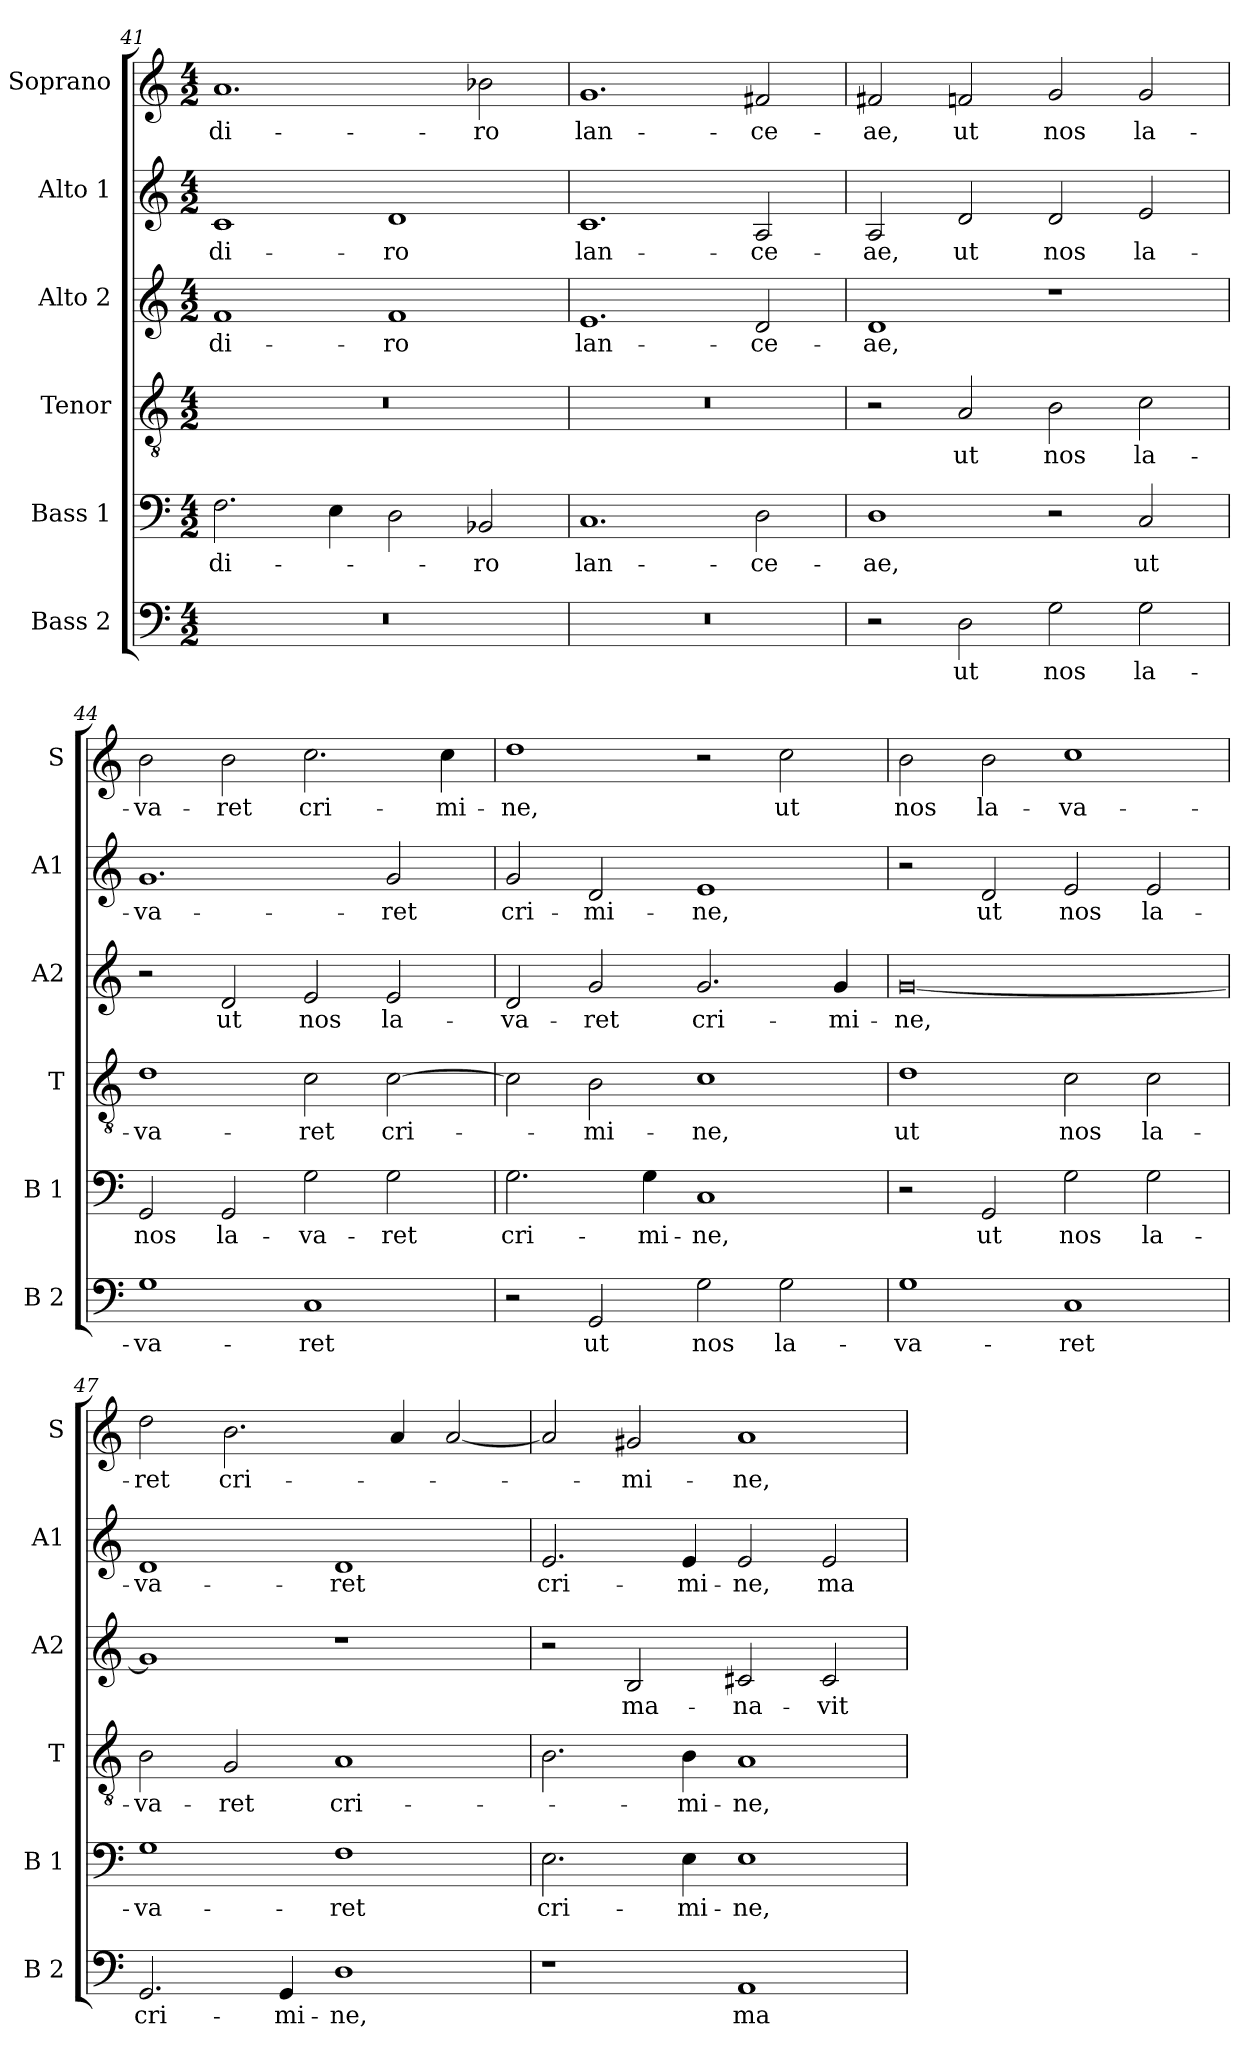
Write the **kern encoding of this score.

**kern	**text	**kern	**text	**kern	**text	**kern	**text	**kern	**text	**kern	**text
*part6	*part6	*part5	*part5	*part4	*part4	*part3	*part3	*part2	*part2	*part1	*part1
*staff6	*staff6	*staff5	*staff5	*staff4	*staff4	*staff3	*staff3	*staff2	*staff2	*staff1	*staff1
*I"Bass 2	*	*I"Bass 1	*	*I"Tenor	*	*I"Alto 2	*	*I"Alto 1	*	*I"Soprano	*
*I'B 2	*	*I'B 1	*	*I'T	*	*I'A2	*	*I'A1	*	*I'S	*
*clefF4	*	*clefF4	*	*clefGv2	*	*clefG2	*	*clefG2	*	*clefG2	*
*M4/2	*	*M4/2	*	*M4/2	*	*M4/2	*	*M4/2	*	*M4/2	*
=41	=41	=41	=41	=41	=41	=41	=41	=41	=41	=41	=41
!LO:N:vis=1	!	!	!LO:LY:b:cj	!LO:N:vis=1	!	!	!LO:LY:b:cj	!	!LO:LY:b:cj	!	!LO:LY:b:cj
0r	.	2.F\	di-	0r	.	1f	di-	1c	di-	1.a	di-
.	.	4E\	.	.	.	.	.	.	.	.	.
!	!	!	!	!	!	!	!LO:LY:b:cj	!	!LO:LY:b:cj	!	!
.	.	2D\	.	.	.	1f	-ro	1d	-ro	.	.
!	!	!	!LO:LY:b:cj	!	!	!	!	!	!	!	!LO:LY:b:cj
.	.	2BB-X/	-ro	.	.	.	.	.	.	2b-X\	-ro
=42	=42	=42	=42	=42	=42	=42	=42	=42	=42	=42	=42
!LO:N:vis=1	!	!	!LO:LY:b:cj	!LO:N:vis=1	!	!	!LO:LY:b:cj	!	!LO:LY:b:cj	!	!LO:LY:b:cj
0r	.	1.C	lan-	0r	.	1.e	lan-	1.c	lan-	1.g	lan-
!	!	!	!LO:LY:b:cj	!	!	!	!LO:LY:b:cj	!	!LO:LY:b:cj	!	!LO:LY:b:cj
.	.	2D\	-ce-	.	.	2d/	-ce-	2A/	-ce-	2f#X/	-ce-
!!LO:PB:g=z
=43	=43	=43	=43	=43	=43	=43	=43	=43	=43	=43	=43
!	!	!	!LO:LY:b:cj	!	!	!	!LO:LY:b:cj	!	!LO:LY:b:cj	!	!LO:LY:b:cj
2r	.	1D	-ae,	2r	.	1d	-ae,	2A/	-ae,	2f#X/	-ae,
!	!LO:LY:b:cj	!	!	!	!LO:LY:b:cj	!	!	!	!LO:LY:b:cj	!	!LO:LY:b:cj
2D\	ut	.	.	2A/	ut	.	.	2d/	ut	2fn/	ut
!	!LO:LY:b:cj	!	!	!	!LO:LY:b:cj	!	!	!	!LO:LY:b:cj	!	!LO:LY:b:cj
2G\	nos	2r	.	2B\	nos	1r	.	2d/	nos	2g/	nos
!	!LO:LY:b:cj	!	!LO:LY:b:cj	!	!LO:LY:b:cj	!	!	!	!LO:LY:b:cj	!	!LO:LY:b:cj
2G\	la-	2C/	ut	2c\	la-	.	.	2e/	la-	2g/	la-
=44	=44	=44	=44	=44	=44	=44	=44	=44	=44	=44	=44
!	!LO:LY:b:cj	!	!LO:LY:b:cj	!	!LO:LY:b:cj	!	!	!	!LO:LY:b:cj	!	!LO:LY:b:cj
1G	-va-	2GG/	nos	1d	-va-	2r	.	1.g	-va-	2b\	-va-
!	!	!	!LO:LY:b:cj	!	!	!	!LO:LY:b:cj	!	!	!	!LO:LY:b:cj
.	.	2GG/	la-	.	.	2d/	ut	.	.	2b\	-ret
!	!LO:LY:b:cj	!	!LO:LY:b:cj	!	!LO:LY:b:cj	!	!LO:LY:b:cj	!	!	!	!LO:LY:b:cj
1C	-ret	2G\	-va-	2c\	-ret	2e/	nos	.	.	2.cc\	cri-
!	!	!	!LO:LY:b:cj	!	!LO:LY:b:cj	!	!LO:LY:b:cj	!	!LO:LY:b:cj	!	!
.	.	2G\	-ret	[>2c\	cri-	2e/	la-	2g/	-ret	.	.
!	!	!	!	!	!	!	!	!	!	!	!LO:LY:b:cj
.	.	.	.	.	.	.	.	.	.	4cc\	-mi-
=45	=45	=45	=45	=45	=45	=45	=45	=45	=45	=45	=45
!	!	!	!LO:LY:b:cj	!	!	!	!LO:LY:b:cj	!	!LO:LY:b:cj	!	!LO:LY:b:cj
2r	.	2.G\	cri-	2c\]	.	2d/	-va-	2g/	cri-	1dd	-ne,
!	!LO:LY:b:cj	!	!	!	!LO:LY:b:cj	!	!LO:LY:b:cj	!	!LO:LY:b:cj	!	!
2GG/	ut	.	.	2B\	-mi-	2g/	-ret	2d/	-mi-	.	.
!	!	!	!LO:LY:b	!	!	!	!	!	!	!	!
.	.	4G\	-mi-	.	.	.	.	.	.	.	.
!	!LO:LY:b:cj	!	!LO:LY:b:rj	!	!LO:LY:b:cj	!	!LO:LY:b:cj	!	!LO:LY:b:cj	!	!
2G\	nos	1C	-ne,	1c	-ne,	2.g/	cri-	1e	-ne,	2r	.
!	!LO:LY:b:cj	!	!	!	!	!	!	!	!	!	!LO:LY:b:cj
2G\	la-	.	.	.	.	.	.	.	.	2cc\	ut
!	!	!	!	!	!	!	!LO:LY:b:cj	!	!	!	!
.	.	.	.	.	.	4g/	-mi-	.	.	.	.
=46	=46	=46	=46	=46	=46	=46	=46	=46	=46	=46	=46
!	!LO:LY:b:cj	!	!	!	!LO:LY:b:cj	!	!LO:LY:b:cj	!	!	!	!LO:LY:b:cj
1G	-va-	2r	.	1d	ut	[<0g	-ne,	2r	.	2b\	nos
!	!	!	!LO:LY:b:cj	!	!	!	!	!	!LO:LY:b:cj	!	!LO:LY:b:cj
.	.	2GG/	ut	.	.	.	.	2d/	ut	2b\	la-
!	!LO:LY:b:cj	!	!LO:LY:b:cj	!	!LO:LY:b:cj	!	!	!	!LO:LY:b:cj	!	!LO:LY:b:cj
1C	-ret	2G\	nos	2c\	nos	.	.	2e/	nos	1cc	-va-
!	!	!	!LO:LY:b:cj	!	!LO:LY:b:cj	!	!	!	!LO:LY:b:cj	!	!
.	.	2G\	la-	2c\	la-	.	.	2e/	la-	.	.
=47	=47	=47	=47	=47	=47	=47	=47	=47	=47	=47	=47
!	!LO:LY:b:cj	!	!LO:LY:b:cj	!	!LO:LY:b:cj	!	!	!	!LO:LY:b:cj	!	!LO:LY:b:cj
2.GG/	cri-	1G	-va-	2B\	-va-	1g]	.	1d	-va-	2dd\	-ret
!	!	!	!	!	!LO:LY:b:cj	!	!	!	!	!	!LO:LY:b:cj
.	.	.	.	2G/	-ret	.	.	.	.	2.b\	cri-
!	!LO:LY:b	!	!	!	!	!	!	!	!	!	!
4GG/	-mi-	.	.	.	.	.	.	.	.	.	.
!	!LO:LY:b:rj	!	!LO:LY:b:cj	!	!LO:LY:b:cj	!	!	!	!LO:LY:b:cj	!	!
1D	-ne,	1F	-ret	1A	cri-	1r	.	1d	-ret	.	.
.	.	.	.	.	.	.	.	.	.	4a/	.
.	.	.	.	.	.	.	.	.	.	[<2a/	.
=48	=48	=48	=48	=48	=48	=48	=48	=48	=48	=48	=48
!	!	!	!LO:LY:b:cj	!	!	!	!	!	!LO:LY:b:cj	!	!
1r	.	2.E\	cri-	2.B\	.	2r	.	2.e/	cri-	2a/]	.
!	!	!	!	!	!	!	!LO:LY:b:cj	!	!	!	!LO:LY:b:cj
.	.	.	.	.	.	2B/	ma-	.	.	2g#X/	-mi-
!	!	!	!LO:LY:b	!	!LO:LY:b	!	!	!	!LO:LY:b	!	!
.	.	4E\	-mi-	4B\	-mi-	.	.	4e/	-mi-	.	.
!	!LO:LY:b:cj	!	!LO:LY:b:rj	!	!LO:LY:b:rj	!	!LO:LY:b:cj	!	!LO:LY:b:rj	!	!LO:LY:b:cj
1AA	ma-	1E	-ne,	1A	-ne,	2c#X/	-na-	2e/	-ne,	1a	-ne,
!	!	!	!	!	!	!	!LO:LY:b:cj	!	!LO:LY:b:cj	!	!
.	.	.	.	.	.	2c#/	-vit	2e/	ma-	.	.
=	=	=	=	=	=	=	=	=	=	=	=
*-	*-	*-	*-	*-	*-	*-	*-	*-	*-	*-	*-
